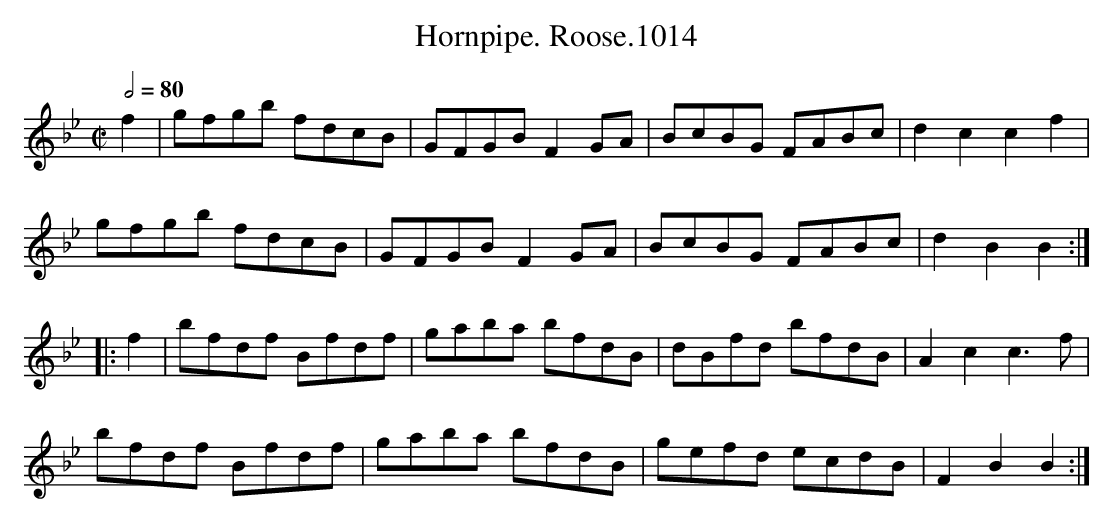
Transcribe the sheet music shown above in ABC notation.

X:1
T:Hornpipe. Roose.1014
M:C|
L:1/8
Q:1/2=80
K:Bb
f2|gfgb fdcB|GFGB F2GA|BcBG FABc|d2c2c2f2|
gfgb fdcB|GFGB F2GA|BcBG FABc|d2B2B2:|
|:f2|bfdf Bfdf|gaba bfdB|dBfd bfdB|A2c2c3f|
bfdf Bfdf|gaba bfdB|gefd ecdB|F2B2B2:|
